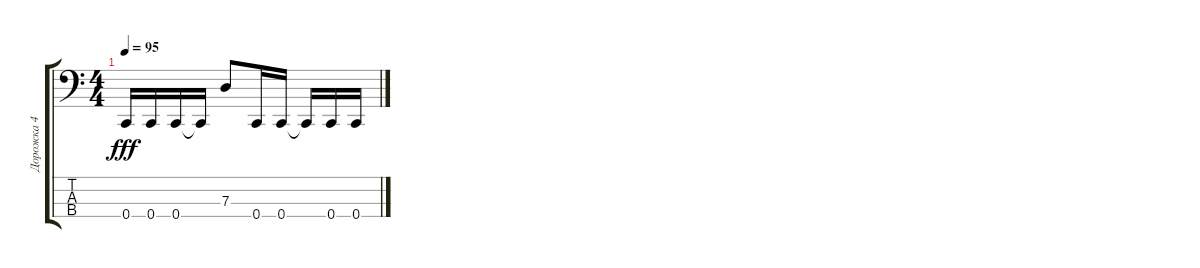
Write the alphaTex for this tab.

\track ("Дорожка 4" "Дорожка 4") {instrument electricbassfinger}
\staff {score tabs}
\tuning (F2 C2 G1 C1) {hide}
\ts (4 4)
\tempo 95
\clef f4
\ks c
0.4.16{dy fff} 0.4.16 0.4.16 0.4{t}.16 7.3.8 0.4.16 0.4.16 0.4{t}.16 0.4.16 0.4.16
